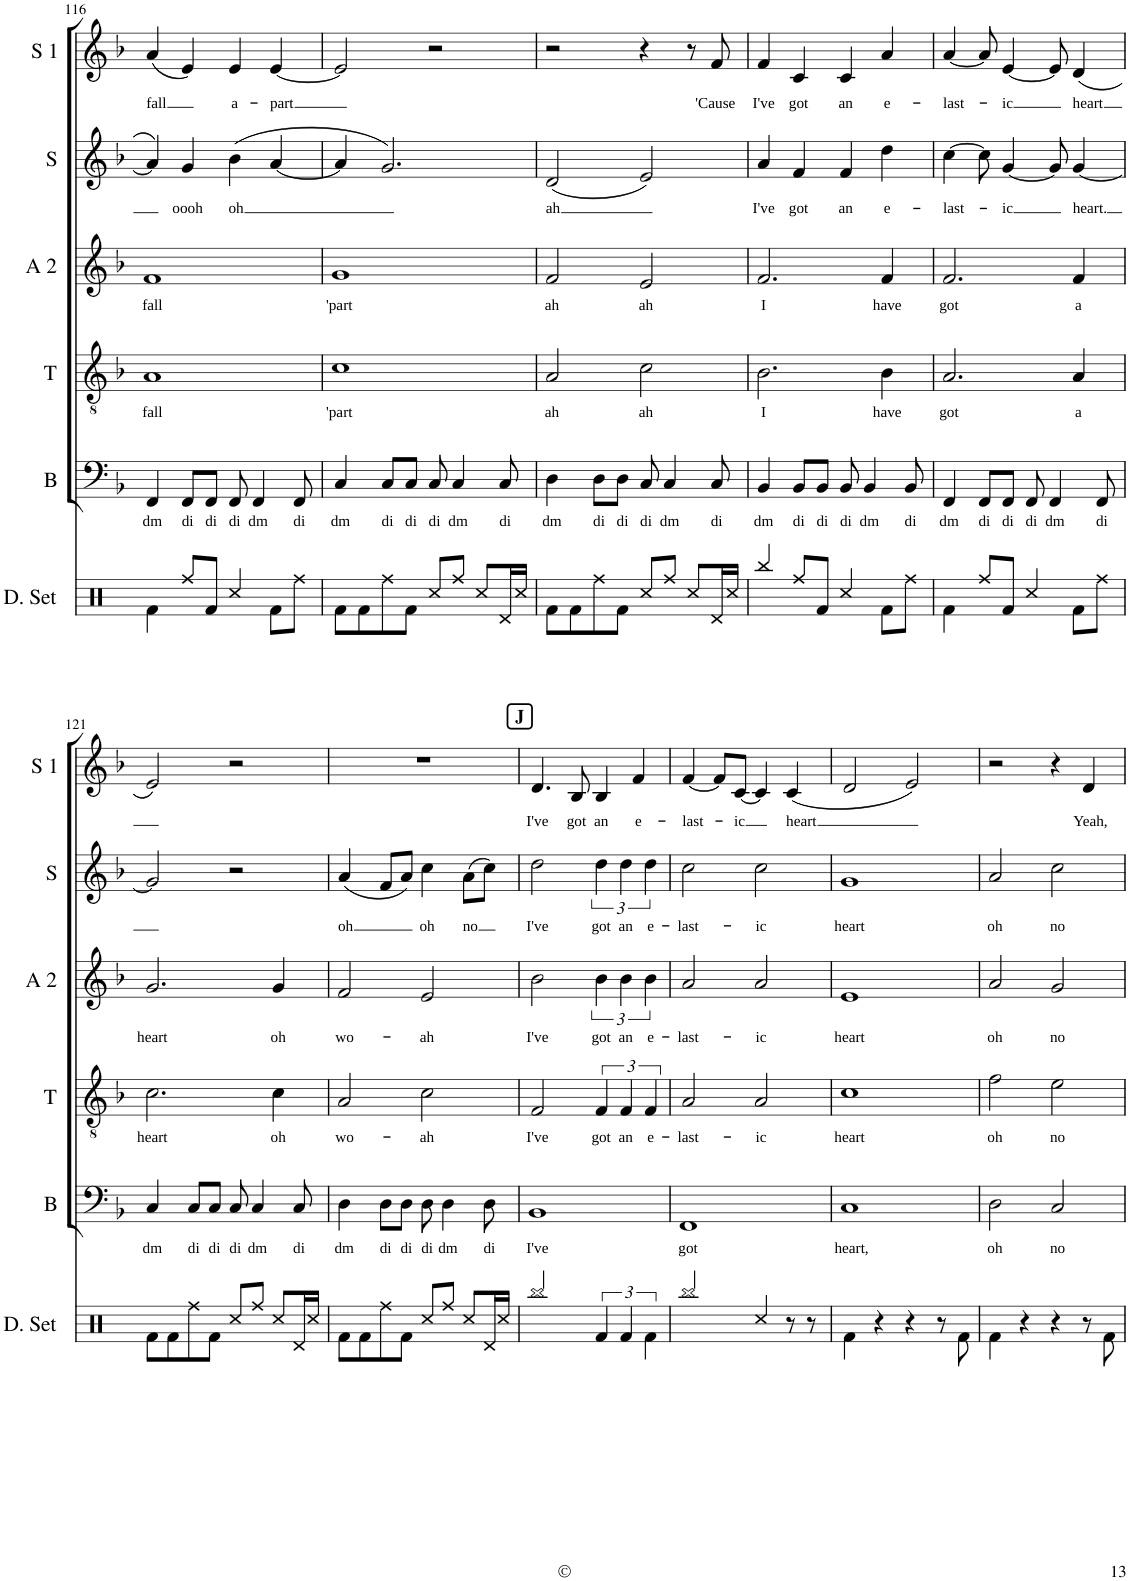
**kern	**kern	**text	**kern	**text	**kern	**text	**kern	**text	**kern	**text
*part6	*part5	*part5	*part4	*part4	*part3	*part3	*part2	*part2	*part1	*part1
*staff6	*staff5	*staff5	*staff4	*staff4	*staff3	*staff3	*staff2	*staff2	*staff1	*staff1
*I"Drumset	*I"Bass	*	*I"Tenor	*	*I"Alto 2	*	*I"Soprano	*	*I"Solo 1	*
*I'D. Set	*I'B	*	*I'T	*	*I'A 2	*	*I'S	*	*I'S 1	*
!!LO:PB:g=z
*clefX	*clefF4	*	*clefGv2	*	*clefG2	*	*clefG2	*	*clefG2	*
*k[]	*k[b-]	*	*k[b-]	*	*k[b-]	*	*k[b-]	*	*k[b-]	*
*	*F:	*	*F:	*	*F:	*	*F:	*	*F:	*
*M4/4	*M4/4	*	*M4/4	*	*M4/4	*	*M4/4	*	*M4/4	*
=116	=116	=116	=116	=116	=116	=116	=116	=116	=116	=116
!	!	!LO:LY:b	!	!LO:LY:b	!	!LO:LY:b	!	!	!	!LO:LY:b
4Rf\	4FF/	dm	1A	fall	1f	fall	4a/]	.	(<4a/	fall
!	!	!LO:LY:b	!	!	!	!	!	!LO:LY:b	!	!
8Rff/L	8FF/L	di	.	.	.	.	4g/	oooh	4e/)	.
!	!	!LO:LY:b	!	!	!	!	!	!	!	!
8Rf/J	8FF/J	di	.	.	.	.	.	.	.	.
!	!	!LO:LY:b	!	!	!	!	!	!LO:LY:b	!	!LO:LY:b
4Rcc/	8FF/	di	.	.	.	.	(>4b-\	oh	4e/	a-
!	!	!LO:LY:b	!	!	!	!	!	!	!	!
.	4FF/	dm	.	.	.	.	.	.	.	.
!	!	!	!	!	!	!	!	!	!	!LO:LY:b
8Rf\L	.	.	.	.	.	.	[4a/	.	[4e/	-part
!	!	!LO:LY:b	!	!	!	!	!	!	!	!
8Rff\J	8FF/	di	.	.	.	.	.	.	.	.
=117	=117	=117	=117	=117	=117	=117	=117	=117	=117	=117
!	!	!LO:LY:b	!	!LO:LY:b	!	!LO:LY:b	!	!	!	!
8Rf\L	4C/	dm	1c	'part	1g	'part	4a/]	.	2e/]	.
8Rf\	.	.	.	.	.	.	.	.	.	.
!	!	!LO:LY:b	!	!	!	!	!	!	!	!
8Rff\	8C/L	di	.	.	.	.	2.g/)	.	.	.
!	!	!LO:LY:b	!	!	!	!	!	!	!	!
8Rf\J	8C/J	di	.	.	.	.	.	.	.	.
!	!	!LO:LY:b	!	!	!	!	!	!	!	!
8Rcc/L	8C/	di	.	.	.	.	.	.	2r	.
!	!	!LO:LY:b	!	!	!	!	!	!	!	!
8Rff/J	4C/	dm	.	.	.	.	.	.	.	.
8Rcc/L	.	.	.	.	.	.	.	.	.	.
!	!	!LO:LY:b	!	!	!	!	!	!	!	!
16Rd/L	8C/	di	.	.	.	.	.	.	.	.
16Rcc/JJ	.	.	.	.	.	.	.	.	.	.
=118	=118	=118	=118	=118	=118	=118	=118	=118	=118	=118
!	!	!LO:LY:b	!	!LO:LY:b	!	!LO:LY:b	!	!LO:LY:b	!	!
8Rf\L	4D\	dm	2A/	ah	2f/	ah	(<2d/	ah	2r	.
8Rf\	.	.	.	.	.	.	.	.	.	.
!	!	!LO:LY:b	!	!	!	!	!	!	!	!
8Rff\	8D\L	di	.	.	.	.	.	.	.	.
!	!	!LO:LY:b	!	!	!	!	!	!	!	!
8Rf\J	8D\J	di	.	.	.	.	.	.	.	.
!	!	!LO:LY:b	!	!LO:LY:b	!	!LO:LY:b	!	!	!	!
8Rcc/L	8C/	di	2c\	ah	2e/	ah	2e/)	.	4r	.
!	!	!LO:LY:b	!	!	!	!	!	!	!	!
8Rff/J	4C/	dm	.	.	.	.	.	.	.	.
8Rcc/L	.	.	.	.	.	.	.	.	8r	.
!	!	!LO:LY:b	!	!	!	!	!	!	!	!LO:LY:b
16Rd/L	8C/	di	.	.	.	.	.	.	8f/	'Cause
16Rcc/JJ	.	.	.	.	.	.	.	.	.	.
=119	=119	=119	=119	=119	=119	=119	=119	=119	=119	=119
!	!	!LO:LY:b	!	!LO:LY:b	!	!LO:LY:b	!	!LO:LY:b	!	!LO:LY:b
4Rbb/	4BB-/	dm	2.B-\	I	2.f/	I	4a/	I've	4f/	I've
!	!	!LO:LY:b	!	!	!	!	!	!LO:LY:b	!	!LO:LY:b
8Rff/L	8BB-/L	di	.	.	.	.	4f/	got	4c/	got
!	!	!LO:LY:b	!	!	!	!	!	!	!	!
8Rf/J	8BB-/J	di	.	.	.	.	.	.	.	.
!	!	!LO:LY:b	!	!	!	!	!	!LO:LY:b	!	!LO:LY:b
4Rcc/	8BB-/	di	.	.	.	.	4f/	an	4c/	an
!	!	!LO:LY:b	!	!	!	!	!	!	!	!
.	4BB-/	dm	.	.	.	.	.	.	.	.
!	!	!	!	!LO:LY:b	!	!LO:LY:b	!	!LO:LY:b	!	!LO:LY:b
8Rf\L	.	.	4B-\	have	4f/	have	4dd\	e-	4a/	e-
!	!	!LO:LY:b	!	!	!	!	!	!	!	!
8Rff\J	8BB-/	di	.	.	.	.	.	.	.	.
=120	=120	=120	=120	=120	=120	=120	=120	=120	=120	=120
!	!	!LO:LY:b	!	!LO:LY:b	!	!LO:LY:b	!	!LO:LY:b	!	!LO:LY:b
4Rf\	4FF/	dm	2.A/	got	2.f/	got	[4cc\	-last-	[4a/	-last-
!	!	!LO:LY:b	!	!	!	!	!	!	!	!
8Rff/L	8FF/L	di	.	.	.	.	8cc\]	.	8a/]	.
!	!	!LO:LY:b	!	!	!	!	!	!LO:LY:b	!	!LO:LY:b
8Rf/J	8FF/J	di	.	.	.	.	[4g/	-ic	[4e/	-ic
!	!	!LO:LY:b	!	!	!	!	!	!	!	!
4Rcc/	8FF/	di	.	.	.	.	.	.	.	.
!	!	!LO:LY:b	!	!	!	!	!	!	!	!
.	4FF/	dm	.	.	.	.	8g/]	.	8e/]	.
!	!	!	!	!LO:LY:b	!	!LO:LY:b	!	!LO:LY:b	!	!LO:LY:b
8Rf\L	.	.	4A/	a	4f/	a	[4g/	heart.	(<4d/	heart
!	!	!LO:LY:b	!	!	!	!	!	!	!	!
8Rff\J	8FF/	di	.	.	.	.	.	.	.	.
!!LO:LB:g=z
=121	=121	=121	=121	=121	=121	=121	=121	=121	=121	=121
!	!	!LO:LY:b	!	!LO:LY:b	!	!LO:LY:b	!	!	!	!
8Rf\L	4C/	dm	2.c\	heart	2.g/	heart	2g/]	.	2e/)	.
8Rf\	.	.	.	.	.	.	.	.	.	.
!	!	!LO:LY:b	!	!	!	!	!	!	!	!
8Rff\	8C/L	di	.	.	.	.	.	.	.	.
!	!	!LO:LY:b	!	!	!	!	!	!	!	!
8Rf\J	8C/J	di	.	.	.	.	.	.	.	.
!	!	!LO:LY:b	!	!	!	!	!	!	!	!
8Rcc/L	8C/	di	.	.	.	.	2r	.	2r	.
!	!	!LO:LY:b	!	!	!	!	!	!	!	!
8Rff/J	4C/	dm	.	.	.	.	.	.	.	.
!	!	!	!	!LO:LY:b	!	!LO:LY:b	!	!	!	!
8Rcc/L	.	.	4c\	oh	4g/	oh	.	.	.	.
!	!	!LO:LY:b	!	!	!	!	!	!	!	!
16Rd/L	8C/	di	.	.	.	.	.	.	.	.
16Rcc/JJ	.	.	.	.	.	.	.	.	.	.
=122	=122	=122	=122	=122	=122	=122	=122	=122	=122	=122
!	!	!LO:LY:b	!	!LO:LY:b	!	!LO:LY:b	!	!LO:LY:b	!	!
8Rf\L	4D\	dm	2A/	wo-	2f/	wo-	(<4a/	oh	1r	.
8Rf\	.	.	.	.	.	.	.	.	.	.
!	!	!LO:LY:b	!	!	!	!	!	!	!	!
8Rff\	8D\L	di	.	.	.	.	8f/L	.	.	.
!	!	!LO:LY:b	!	!	!	!	!	!	!	!
8Rf\J	8D\J	di	.	.	.	.	8a/J)	.	.	.
!	!	!LO:LY:b	!	!LO:LY:b	!	!LO:LY:b	!	!LO:LY:b	!	!
8Rcc/L	8D\	di	2c\	-ah	2e/	-ah	4cc\	oh	.	.
!	!	!LO:LY:b	!	!	!	!	!	!	!	!
8Rff/J	4D\	dm	.	.	.	.	.	.	.	.
!	!	!	!	!	!	!	!	!LO:LY:b	!	!
8Rcc/L	.	.	.	.	.	.	(>8a\L	no	.	.
!	!	!LO:LY:b	!	!	!	!	!	!	!	!
16Rd/L	8D\	di	.	.	.	.	8cc\J)	.	.	.
16Rcc/JJ	.	.	.	.	.	.	.	.	.	.
!!LO:REH:place=s1:a:B:cj:t=J
=123	=123	=123	=123	=123	=123	=123	=123	=123	=123	=123
!	!	!LO:LY:b	!	!LO:LY:b	!	!LO:LY:b	!	!LO:LY:b	!	!LO:LY:b
2Rbb/	1BB-	I've	2F/	I've	2b-\	I've	2dd\	I've	4.d/	I've
!	!	!	!	!	!	!	!	!	!	!LO:LY:b
.	.	.	.	.	.	.	.	.	8B-/	got
!	!	!	!	!LO:LY:b	!	!LO:LY:b	!	!LO:LY:b	!	!LO:LY:b
6Rf/	.	.	6F/	got	6b-\	got	6dd\	got	4B-/	an
!	!	!	!	!LO:LY:b	!	!LO:LY:b	!	!LO:LY:b	!	!
6Rf/	.	.	6F/	an	6b-\	an	6dd\	an	.	.
!	!	!	!	!	!	!	!	!	!	!LO:LY:b
.	.	.	.	.	.	.	.	.	4f/	e-
!	!	!	!	!LO:LY:b	!	!LO:LY:b	!	!LO:LY:b	!	!
6Rf\	.	.	6F/	e-	6b-\	e-	6dd\	e-	.	.
=124	=124	=124	=124	=124	=124	=124	=124	=124	=124	=124
!	!	!LO:LY:b	!	!LO:LY:b	!	!LO:LY:b	!	!LO:LY:b	!	!LO:LY:b
2Rbb/	1FF	got	2A/	-last-	2a/	-last-	2cc\	-last-	[4f/	-last-
.	.	.	.	.	.	.	.	.	8f/L]	.
!	!	!	!	!	!	!	!	!	!	!LO:LY:b
.	.	.	.	.	.	.	.	.	[8c/J	-ic
!	!	!	!	!LO:LY:b	!	!LO:LY:b	!	!LO:LY:b	!	!
4Rcc/	.	.	2A/	-ic	2a/	-ic	2cc\	-ic	4c/]	.
!	!	!	!	!	!	!	!	!	!	!LO:LY:b
8r	.	.	.	.	.	.	.	.	(<4c/	heart
8r	.	.	.	.	.	.	.	.	.	.
=125	=125	=125	=125	=125	=125	=125	=125	=125	=125	=125
!	!	!LO:LY:b	!	!LO:LY:b	!	!LO:LY:b	!	!LO:LY:b	!	!
4Rf\	1C	heart,	1c	heart	1e	heart	1g	heart	2d/	.
4r	.	.	.	.	.	.	.	.	.	.
4r	.	.	.	.	.	.	.	.	2e/)	.
8r	.	.	.	.	.	.	.	.	.	.
8Rf\	.	.	.	.	.	.	.	.	.	.
=126	=126	=126	=126	=126	=126	=126	=126	=126	=126	=126
!	!	!LO:LY:b	!	!LO:LY:b	!	!LO:LY:b	!	!LO:LY:b	!	!
4Rf\	2D\	oh	2f\	oh	2a/	oh	2a/	oh	2r	.
4r	.	.	.	.	.	.	.	.	.	.
!	!	!LO:LY:b	!	!LO:LY:b	!	!LO:LY:b	!	!LO:LY:b	!	!
4r	2C/	no	2e\	no	2g/	no	2cc\	no	4r	.
!	!	!	!	!	!	!	!	!	!	!LO:LY:b
8r	.	.	.	.	.	.	.	.	4d/	Yeah,
8Rf\	.	.	.	.	.	.	.	.	.	.
=	=	=	=	=	=	=	=	=	=	=
*-	*-	*-	*-	*-	*-	*-	*-	*-	*-	*-
